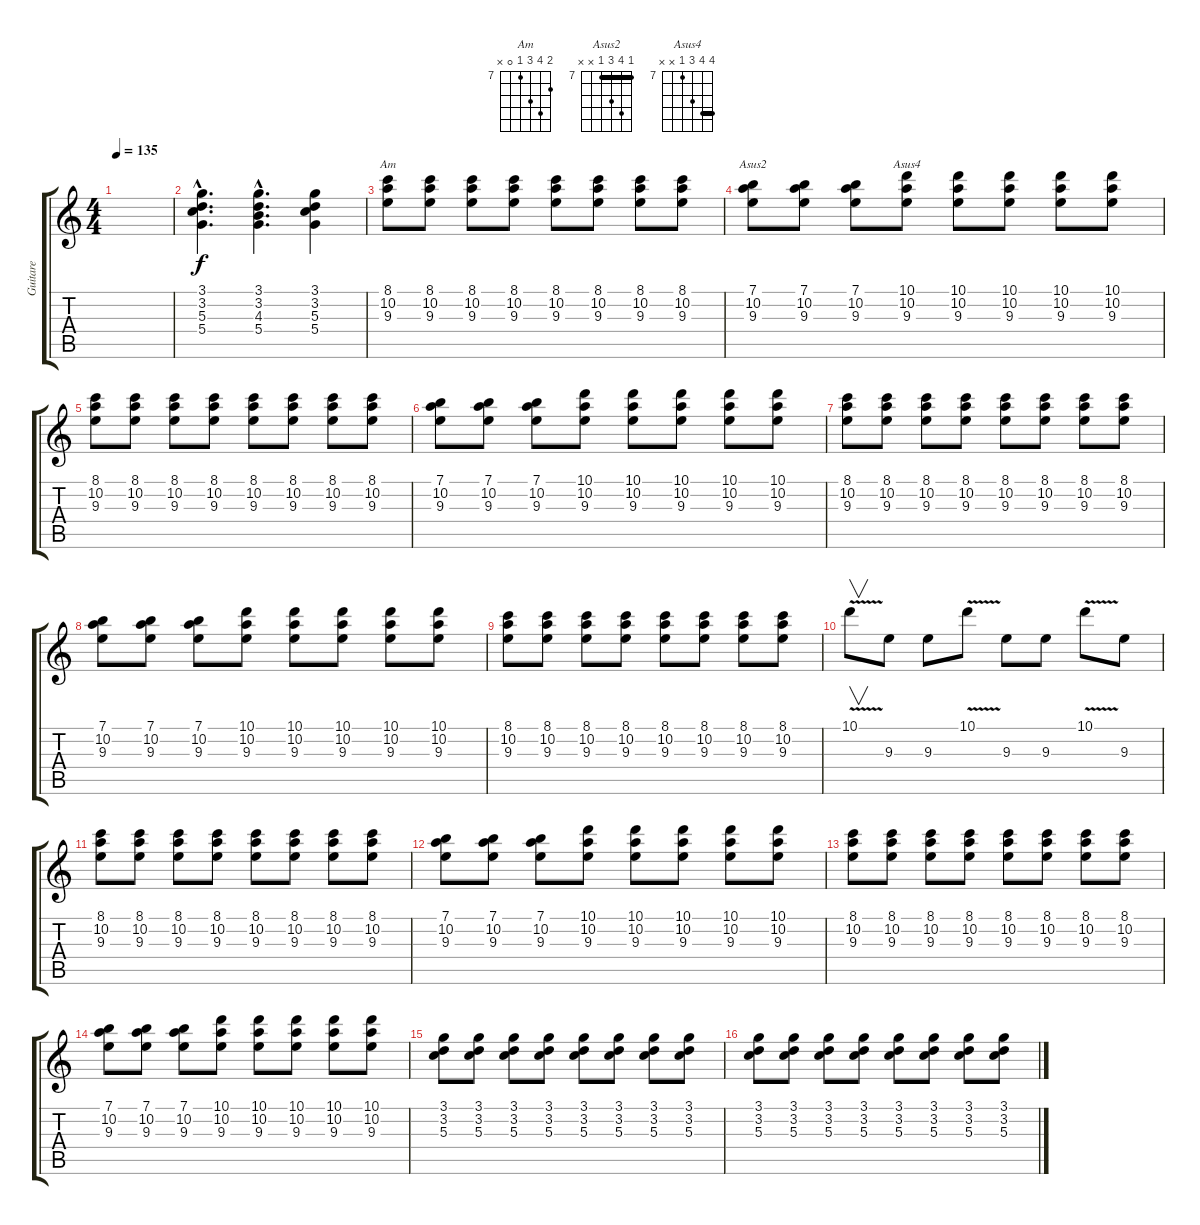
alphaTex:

\track ("Guitare" "Guitare") {instrument overdrivenguitar}
\staff {score tabs}
\tuning (E4 B3 G3 D3 A2 E2) {hide}
\chord ("Am" 8 10 9 7 0 x) {firstfret 7}
\chord ("Asus2" 7 10 9 7 x x) {firstfret 7 barre 7}
\chord ("Asus4" 10 10 9 7 x x) {firstfret 7 barre 10}
\ts (4 4)
\tempo 135
\clef g2
\ks c
|
(3.1{hac} 3.2{hac} 5.3{hac} 5.4{hac}).4{d volume 10} (3.1{hac} 3.2{hac} 4.3{hac} 5.4{hac}).4{d} (3.1 3.2 5.3 5.4).4 |
(8.1 10.2 9.3).8{ch "Am"} (8.1 10.2 9.3).8 (8.1 10.2 9.3).8 (8.1 10.2 9.3).8 (8.1 10.2 9.3).8 (8.1 10.2 9.3).8 (8.1 10.2 9.3).8 (8.1 10.2 9.3).8 |
(7.1 10.2 9.3).8{ch "Asus2"} (7.1 10.2 9.3).8 (7.1 10.2 9.3).8 (10.1 10.2 9.3).8{ch "Asus4"} (10.1 10.2 9.3).8 (10.1 10.2 9.3).8 (10.1 10.2 9.3).8 (10.1 10.2 9.3).8 |
(8.1 10.2 9.3).8 (8.1 10.2 9.3).8 (8.1 10.2 9.3).8 (8.1 10.2 9.3).8 (8.1 10.2 9.3).8 (8.1 10.2 9.3).8 (8.1 10.2 9.3).8 (8.1 10.2 9.3).8 |
(7.1 10.2 9.3).8 (7.1 10.2 9.3).8 (7.1 10.2 9.3).8 (10.1 10.2 9.3).8 (10.1 10.2 9.3).8 (10.1 10.2 9.3).8 (10.1 10.2 9.3).8 (10.1 10.2 9.3).8 |
(8.1 10.2 9.3).8 (8.1 10.2 9.3).8 (8.1 10.2 9.3).8 (8.1 10.2 9.3).8 (8.1 10.2 9.3).8 (8.1 10.2 9.3).8 (8.1 10.2 9.3).8 (8.1 10.2 9.3).8 |
(7.1 10.2 9.3).8 (7.1 10.2 9.3).8 (7.1 10.2 9.3).8 (10.1 10.2 9.3).8 (10.1 10.2 9.3).8 (10.1 10.2 9.3).8 (10.1 10.2 9.3).8 (10.1 10.2 9.3).8 |
(8.1 10.2 9.3).8 (8.1 10.2 9.3).8 (8.1 10.2 9.3).8 (8.1 10.2 9.3).8 (8.1 10.2 9.3).8 (8.1 10.2 9.3).8 (8.1 10.2 9.3).8 (8.1 10.2 9.3).8 |
10.1{v}.8{v} 9.3.8 9.3.8 10.1{v}.8 9.3.8 9.3.8 10.1{v}.8 9.3.8 |
(8.1 10.2 9.3).8 (8.1 10.2 9.3).8 (8.1 10.2 9.3).8 (8.1 10.2 9.3).8 (8.1 10.2 9.3).8 (8.1 10.2 9.3).8 (8.1 10.2 9.3).8 (8.1 10.2 9.3).8 |
(7.1 10.2 9.3).8 (7.1 10.2 9.3).8 (7.1 10.2 9.3).8 (10.1 10.2 9.3).8 (10.1 10.2 9.3).8 (10.1 10.2 9.3).8 (10.1 10.2 9.3).8 (10.1 10.2 9.3).8 |
(8.1 10.2 9.3).8 (8.1 10.2 9.3).8 (8.1 10.2 9.3).8 (8.1 10.2 9.3).8 (8.1 10.2 9.3).8 (8.1 10.2 9.3).8 (8.1 10.2 9.3).8 (8.1 10.2 9.3).8 |
(7.1 10.2 9.3).8 (7.1 10.2 9.3).8 (7.1 10.2 9.3).8 (10.1 10.2 9.3).8 (10.1 10.2 9.3).8 (10.1 10.2 9.3).8 (10.1 10.2 9.3).8 (10.1 10.2 9.3).8 |
(3.1 3.2 5.3).8{volume 8 instrument overdrivenguitar} (3.1 3.2 5.3).8 (3.1 3.2 5.3).8 (3.1 3.2 5.3).8 (3.1 3.2 5.3).8 (3.1 3.2 5.3).8 (3.1 3.2 5.3).8 (3.1 3.2 5.3).8 |
(3.1 3.2 5.3).8 (3.1 3.2 5.3).8 (3.1 3.2 5.3).8 (3.1 3.2 5.3).8 (3.1 3.2 5.3).8 (3.1 3.2 5.3).8 (3.1 3.2 5.3).8 (3.1 3.2 5.3).8
